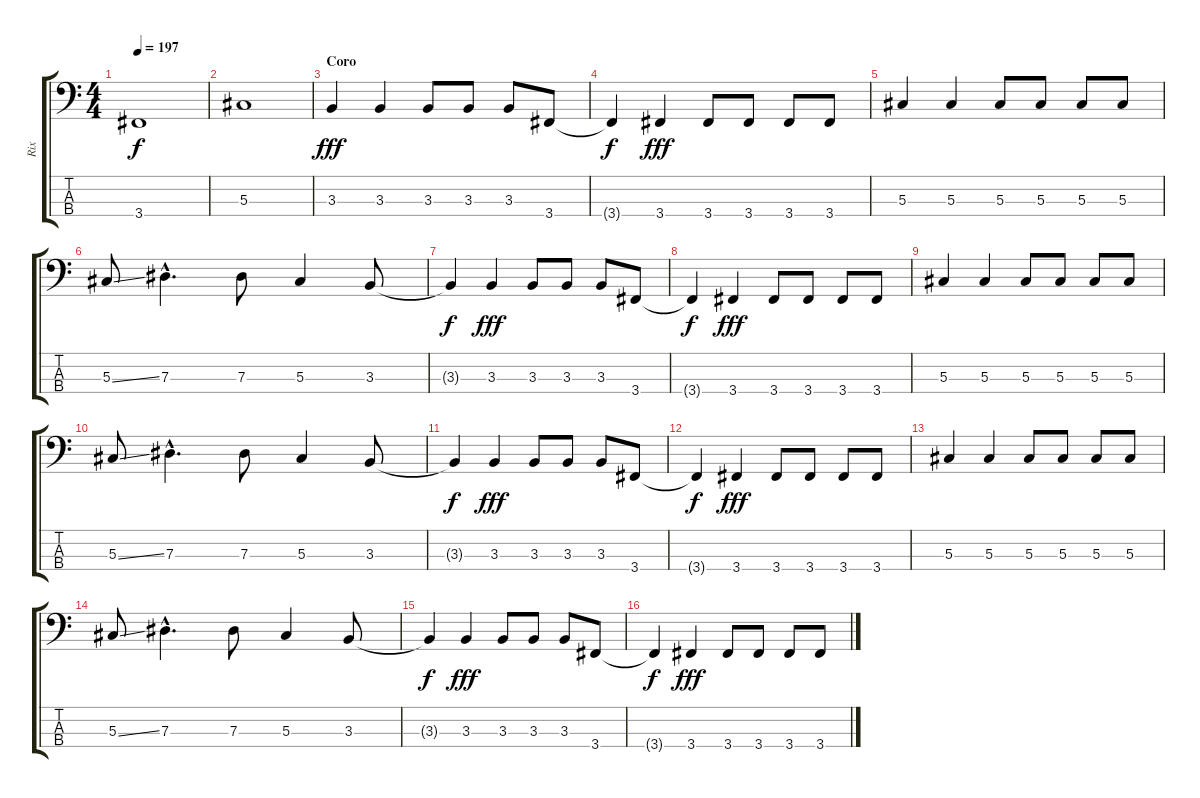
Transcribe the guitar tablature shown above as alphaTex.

\track ("Rix" "Rix") {instrument electricbasspick}
\staff {score tabs}
\tuning (Gb2 Db2 Ab1 Eb1) {hide}
\ts (4 4)
\tempo 197
\clef f4
\ks c
3.4.1{dy f} |
5.3.1 |
\section ("" "Coro")
3.3.4{dy fff} 3.3.4 3.3.8 3.3.8 3.3.8 3.4.8 |
3.4{t}.4{dy f} 3.4.4{dy fff} 3.4.8 3.4.8 3.4.8 3.4.8 |
5.3.4 5.3.4 5.3.8 5.3.8 5.3.8 5.3.8 |
5.3{ss}.8 7.3{hac}.4{d} 7.3.8 5.3.4 3.3.8 |
3.3{t}.4{dy f} 3.3.4{dy fff} 3.3.8 3.3.8 3.3.8 3.4.8 |
3.4{t}.4{dy f} 3.4.4{dy fff} 3.4.8 3.4.8 3.4.8 3.4.8 |
5.3.4 5.3.4 5.3.8 5.3.8 5.3.8 5.3.8 |
5.3{ss}.8 7.3{hac}.4{d} 7.3.8 5.3.4 3.3.8 |
3.3{t}.4{dy f} 3.3.4{dy fff} 3.3.8 3.3.8 3.3.8 3.4.8 |
3.4{t}.4{dy f} 3.4.4{dy fff} 3.4.8 3.4.8 3.4.8 3.4.8 |
5.3.4 5.3.4 5.3.8 5.3.8 5.3.8 5.3.8 |
5.3{ss}.8 7.3{hac}.4{d} 7.3.8 5.3.4 3.3.8 |
3.3{t}.4{dy f} 3.3.4{dy fff} 3.3.8 3.3.8 3.3.8 3.4.8 |
3.4{t}.4{dy f} 3.4.4{dy fff} 3.4.8 3.4.8 3.4.8 3.4.8
